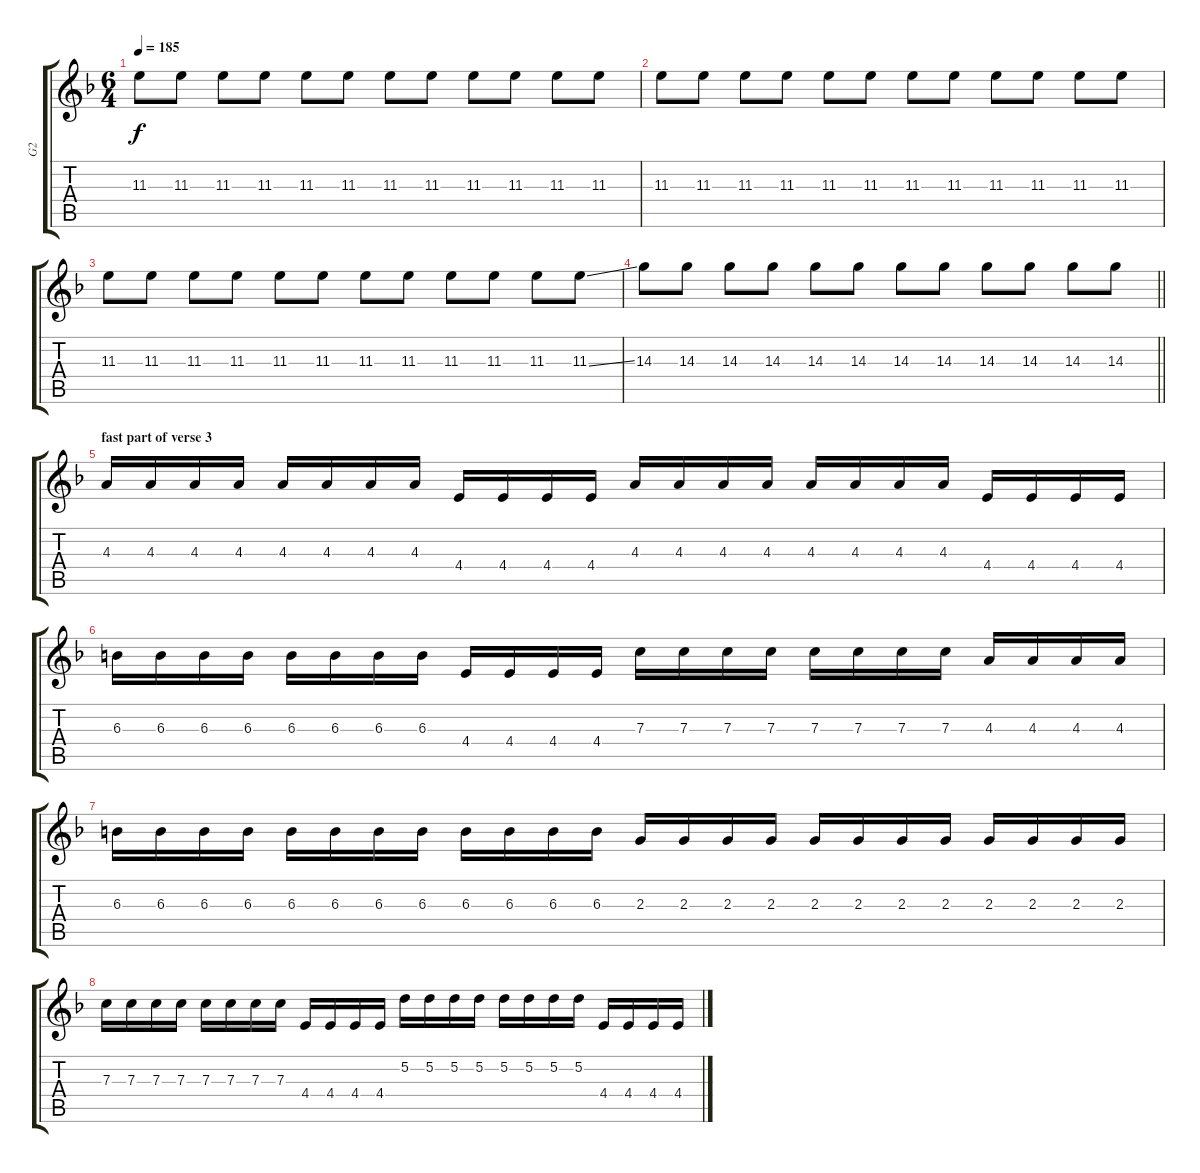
\track ("G2" "G2") {instrument distortionguitar}
\staff {score tabs}
\tuning (D4 A3 F3 C3 G2 D2) {hide}
\ts (6 4)
\tempo 185
\clef g2
\ks dminor
11.3.8{dy f} 11.3.8 11.3.8 11.3.8 11.3.8 11.3.8 11.3.8 11.3.8 11.3.8 11.3.8 11.3.8 11.3.8 |
11.3.8 11.3.8 11.3.8 11.3.8 11.3.8 11.3.8 11.3.8 11.3.8 11.3.8 11.3.8 11.3.8 11.3.8 |
11.3.8 11.3.8 11.3.8 11.3.8 11.3.8 11.3.8 11.3.8 11.3.8 11.3.8 11.3.8 11.3.8 11.3{ss}.8 |
\barLineRight lightlight
14.3.8 14.3.8 14.3.8 14.3.8 14.3.8 14.3.8 14.3.8 14.3.8 14.3.8 14.3.8 14.3.8 14.3.8 |
\section ("" "fast part of verse 3")
4.3.16 4.3.16 4.3.16 4.3.16 4.3.16 4.3.16 4.3.16 4.3.16 4.4.16 4.4.16 4.4.16 4.4.16 4.3.16 4.3.16 4.3.16 4.3.16 4.3.16 4.3.16 4.3.16 4.3.16 4.4.16 4.4.16 4.4.16 4.4.16 |
6.3.16 6.3.16 6.3.16 6.3.16 6.3.16 6.3.16 6.3.16 6.3.16 4.4.16 4.4.16 4.4.16 4.4.16 7.3.16 7.3.16 7.3.16 7.3.16 7.3.16 7.3.16 7.3.16 7.3.16 4.3.16 4.3.16 4.3.16 4.3.16 |
6.3.16 6.3.16 6.3.16 6.3.16 6.3.16 6.3.16 6.3.16 6.3.16 6.3.16 6.3.16 6.3.16 6.3.16 2.3.16 2.3.16 2.3.16 2.3.16 2.3.16 2.3.16 2.3.16 2.3.16 2.3.16 2.3.16 2.3.16 2.3.16 |
7.3.16 7.3.16 7.3.16 7.3.16 7.3.16 7.3.16 7.3.16 7.3.16 4.4.16 4.4.16 4.4.16 4.4.16 5.2.16 5.2.16 5.2.16 5.2.16 5.2.16 5.2.16 5.2.16 5.2.16 4.4.16 4.4.16 4.4.16 4.4.16
